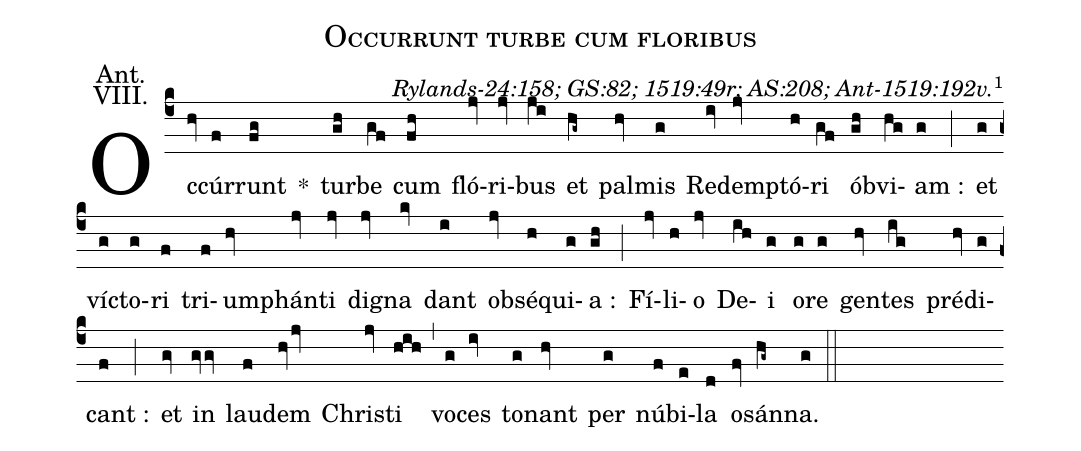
name: Occurrunt turbe cum floribus;
commentary: Rylands-24:158; GS:82; 1519:49r; AS:208; Ant-1519:192v.\footnote{In Rylands-24:158. and GS:82. `óbviam' is set GA.A.G.};
annotation: Ant.;
annotation: VIII.;
%%
(c4) Oc(hv)cúr(f)runt(fg) *() tur(gh)be(gf) cum(fh) fló(jv)ri(jv)bus(ji) et(hg~) pal(hv)mis(g) Re(iv)demp(jv)tó(h)ri(gf) ób(gh)vi(hg)am :(g) (;)
et(g) víc(g)to(g)ri(f) tri(f)um(hv)phán(jv)ti(jv) dig(jv)na(kv) dant(i) ob(jv)sé(h)qui(g)a :(gh) (;)
Fí(jv)li(h)o(jv) De(ih)i(g) o(g)re(g) gen(hv)tes(ig) pré(hv)di(g)cant :(f) (;)
et(gv) in(gvgv) lau(f)dem(hvjv) Chris(jv)ti(hih) (,)
vo(g)ces(iv) to(g)nant(hv) per(g) nú(f)bi(e)la(d) o(fv)sán(hg~)na.(g) (::)
